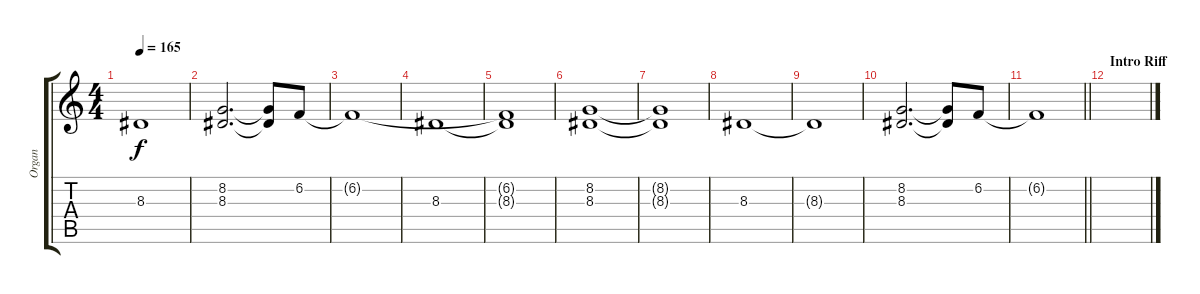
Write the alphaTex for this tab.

\track ("Organ" "Organ") {instrument drawbarorgan}
\staff {score tabs}
\tuning (E4 B3 G3 D3 A2 E2) {hide}
\ts (4 4)
\tempo 165
\clef g2
\ks c
8.3{t}.1{dy f} |
(8.2 8.3).2{d} (8.2{t} 8.3{t}).8 6.2.8 |
6.2{t}.1 |
8.3.1 |
(6.2{t} 8.3{t}).1 |
(8.2 8.3).1 |
(8.2{t} 8.3{t}).1 |
8.3.1 |
8.3{t}.1 |
(8.2 8.3).2{d} (8.2{t} 8.3{t}).8 6.2.8 |
\barLineRight lightlight
6.2{t}.1 |
\section ("" "Intro Riff")
